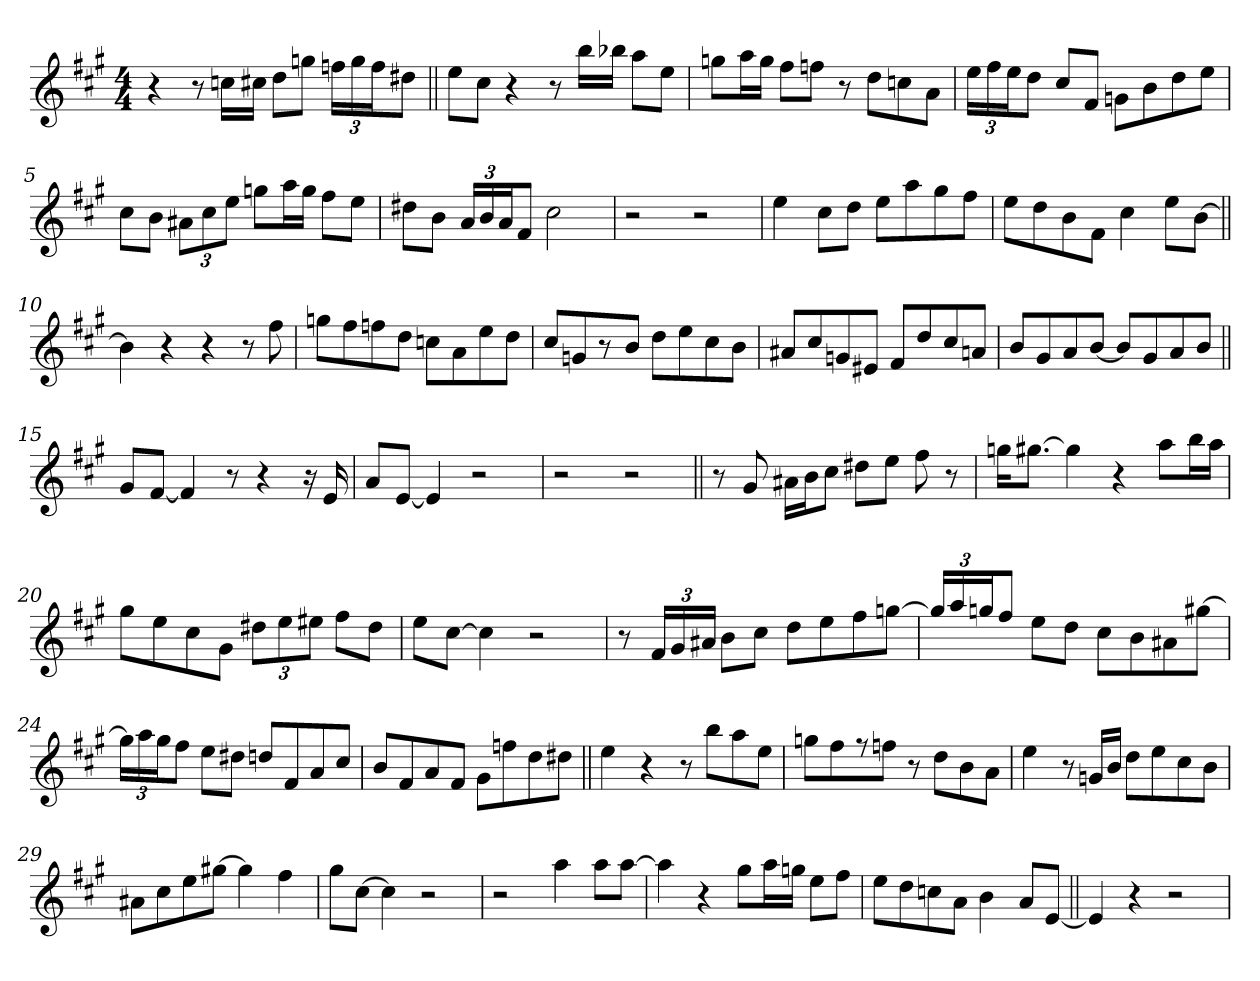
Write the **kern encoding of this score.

**kern
*part1
*staff1
*clefG2
*ITrd5c9
*k[]
*C:
*M4/4
=1
4r
8r
16e-X\LL
16en\JJ
8f\L
8b-X\J
24a-X\LL
24b-\
24a-\J
8f#X\J
=2||
8g\L
8e\J
4r
8r
16dd\LL
16dd-X\JJ
8cc\L
8g\J
=3
8b-X\L
16cc\L
16b-\JJ
8a\L
8a-X\J
8r
8f\L
8e-X\
8c\J
=4
24g\LL
24a\
24g\J
8f\J
8e/L
8A/J
8B-X\L
8d\
8f\
8g\J
!!LO:LB:g=z
=5
8e\L
8d\J
12c#X\L
12e\
12g\J
8b-X\L
16cc\L
16b-\JJ
8a\L
8g\J
=6
8f#X\L
8d\J
24c/LL
24d/
24c/J
8A/J
2e\
=7
2r
2r
=8
4g\
8e\L
8f\J
8g\L
8cc\
8b\
8a\J
=9
8g\L
8f\
8d\
8A\J
4e\
8g\L
[8d\J
!!LO:LB:g=z
=10||
4d\]
4r
4r
8r
8a\
=11
8b-X\L
8a\
8a-X\
8f\J
8e-X\L
8c\
8g\
8f\J
=12
8e/L
8B-X/
8r
8d/J
8f\L
8g\
8e\
8d\J
=13
8c#X/L
8e/
8B-X/
8G#X/J
8A/L
8f/
8e/
8cn/J
!!LO:LB:g=z
=14
8d/L
8B/
8c/
[8d/J
8d/L]
8B/
8c/
8d/J
=15||
8B/L
[8A/J
4A/]
8r
4r
16r
16G/
=16
8c/L
[8G/J
4G/]
2r
=17
2r
2r
!!LO:LB:g=z
=18||
8r
8B/
16c#X\LL
16d\J
8e\J
8f#X\L
8g\J
8a\
8r
=19
16b-X\KL
[8.bn\J
4b\]
4r
8cc\L
16dd\L
16cc\JJ
=20
8b\L
8g\
8e\
8B\J
12f#X\L
12g\
12g#X\J
8a\L
8f#\J
=21
8g\L
[8e\J
4e\]
2r
!!LO:LB:g=z
=22
8r
24A/LL
24B/
24c#X/JJ
8d\L
8e\J
8f\L
8g\
8a\
[8b-X\J
=23
24b-/LL]
24cc/
24b-X/J
8a/J
8g\L
8f\J
8e\L
8d\
8c#X\
[8bn\J
=24
24b\LL]
24cc\
24b\J
8a\J
8g\L
8f#X\J
8fn/L
8A/
8c/
8e/J
=25
8d/L
8A/
8c/
8A/J
8B\L
8a-X\
8f\
8f#X\J
!!LO:LB:g=z
=26||
4g\
4r
8r
8dd\L
8cc\
8g\J
=27
8b-X\L
8a\
8r
8a-X\J
8r
8f\L
8d\
8c\J
=28
4g\
8r
16B-X/LL
16d/JJ
8f\L
8g\
8e\
8d\J
=29
8c#X\L
8e\
8g\
[8bn\J
4b\]
4a\
!!LO:LB:g=z
=30
8b\L
[8e\J
4e\]
2r
=31
2r
4cc\
8cc\L
[8cc\J
=32
4cc\]
4r
8b\L
16cc\L
16b-X\JJ
8g\L
8a\J
=33
8g\L
8f\
8e-X\
8c\J
4d\
8c/L
[8G/J
!!LO:LB:g=z
=34||
4G/]
4r
2r
=
*-
